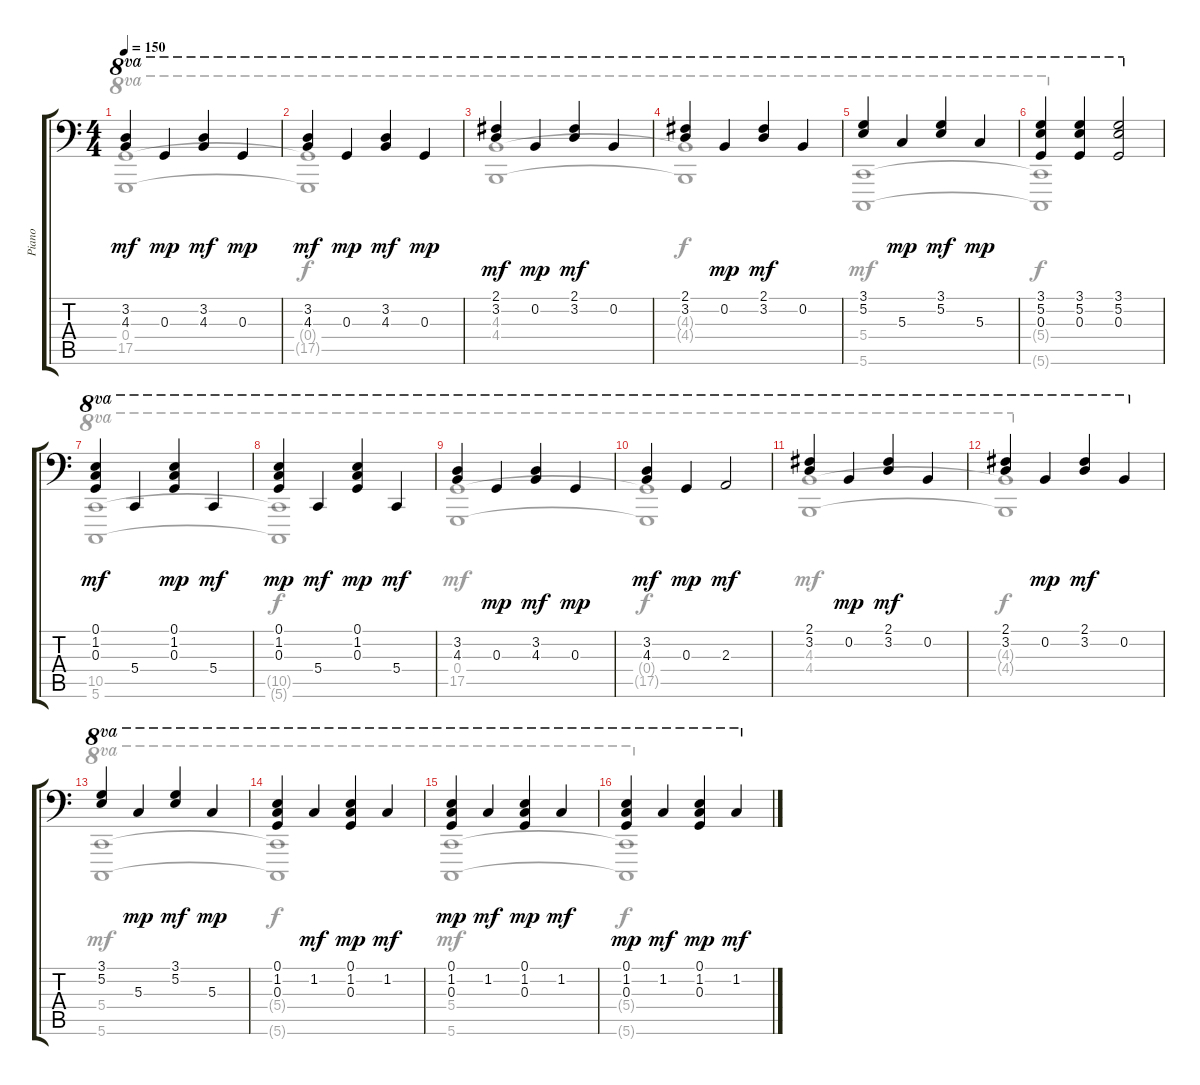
\track ("Piano" "Piano") {instrument acousticgrandpiano}
\staff {score tabs}
\tuning (E4 B3 G3 G2 D2 G1) {hide}
\voice
\ts (4 4)
\tempo 150
\clef f4
\ks c
(3.2 4.3).4{ot 8va dy mf} 0.3.4{ot 8va dy mp} (3.2 4.3).4{ot 8va dy mf} 0.3.4{ot 8va dy mp} |
(3.2 4.3).4{ot 8va dy mf} 0.3.4{ot 8va dy mp} (3.2 4.3).4{ot 8va dy mf} 0.3.4{ot 8va dy mp} |
(2.1 3.2).4{ot 8va dy mf} 0.2.4{ot 8va dy mp} (2.1 3.2).4{ot 8va dy mf} 0.2.4{ot 8va} |
(2.1 3.2).4{ot 8va} 0.2.4{ot 8va dy mp} (2.1 3.2).4{ot 8va dy mf} 0.2.4{ot 8va} |
(3.1 5.2).4{ot 8va} 5.3.4{ot 8va dy mp} (3.1 5.2).4{ot 8va dy mf} 5.3.4{ot 8va dy mp} |
(3.1 5.2 0.3).4{ot 8va} (3.1 5.2 0.3).4{ot 8va} (3.1 5.2 0.3).2{ot 8va} |
(0.1 1.2 0.3).4{ot 8va dy mf} 5.4.4{ot 8va} (0.1 1.2 0.3).4{ot 8va dy mp} 5.4.4{ot 8va dy mf} |
(0.1 1.2 0.3).4{ot 8va dy mp} 5.4.4{ot 8va dy mf} (0.1 1.2 0.3).4{ot 8va dy mp} 5.4.4{ot 8va dy mf} |
(3.2 4.3).4{ot 8va} 0.3.4{ot 8va dy mp} (3.2 4.3).4{ot 8va dy mf} 0.3.4{ot 8va dy mp} |
(3.2 4.3).4{ot 8va dy mf} 0.3.4{ot 8va dy mp} 2.3.2{ot 8va dy mf} |
(2.1 3.2).4{ot 8va} 0.2.4{ot 8va dy mp} (2.1 3.2).4{ot 8va dy mf} 0.2.4{ot 8va} |
(2.1 3.2).4{ot 8va} 0.2.4{ot 8va dy mp} (2.1 3.2).4{ot 8va dy mf} 0.2.4{ot 8va} |
(3.1 5.2).4{ot 8va} 5.3.4{ot 8va dy mp} (3.1 5.2).4{ot 8va dy mf} 5.3.4{ot 8va dy mp} |
(0.1 1.2 0.3).4{ot 8va} 1.2.4{ot 8va dy mf} (0.1 1.2 0.3).4{ot 8va dy mp} 1.2.4{ot 8va dy mf} |
(0.1 1.2 0.3).4{ot 8va dy mp} 1.2.4{ot 8va dy mf} (0.1 1.2 0.3).4{ot 8va dy mp} 1.2.4{ot 8va dy mf} |
(0.1 1.2 0.3).4{ot 8va dy mp} 1.2.4{ot 8va dy mf} (0.1 1.2 0.3).4{ot 8va dy mp} 1.2.4{ot 8va dy mf}
\voice
\clef f4
\ottava regular
\simile none
\ks c
(0.4 17.5).1{ot 8va dy mf} |
(0.4{t} 17.5{t}).1{ot 8va dy f} |
(4.3 4.4).1{ot 8va dy mf} |
(4.3{t} 4.4{t}).1{ot 8va dy f} |
(5.4 5.6).1{ot 8va dy mf} |
(5.4{t} 5.6{t}).1{ot 8va dy f} |
(10.5 5.6).1{ot 8va dy mf} |
(10.5{t} 5.6{t}).1{ot 8va dy f} |
(0.4 17.5).1{ot 8va dy mf} |
(0.4{t} 17.5{t}).1{ot 8va dy f} |
(4.3 4.4).1{ot 8va dy mf} |
(4.3{t} 4.4{t}).1{ot 8va dy f} |
(5.4 5.6).1{ot 8va dy mf} |
(5.4{t} 5.6{t}).1{ot 8va dy f} |
(5.4 5.6).1{ot 8va dy mf} |
(5.4{t} 5.6{t}).1{ot 8va dy f}
